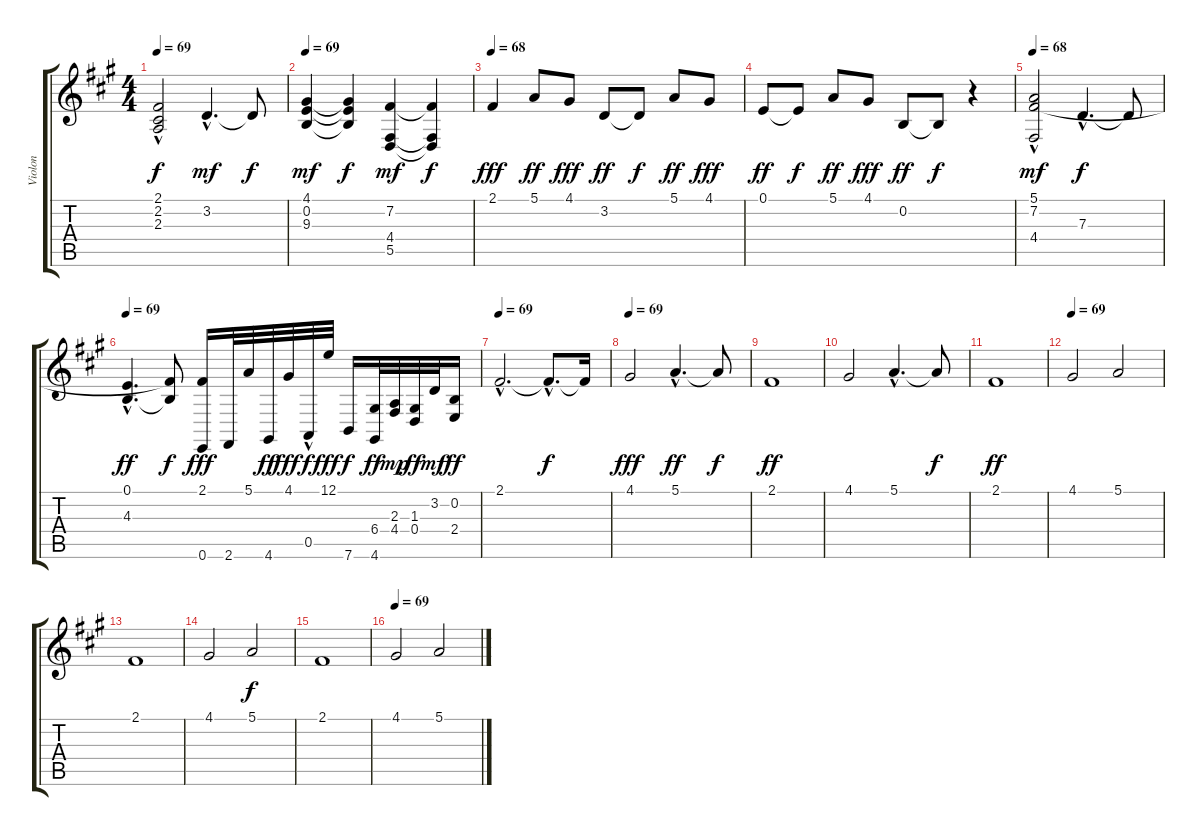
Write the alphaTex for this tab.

\track ("Violon " "Violon ") {instrument stringensemble1}
\staff {score tabs}
\tuning (E4 B3 G3 D3 A2 E2) {hide}
\ts (4 4)
\tempo 69
\clef g2
\ks f#minor
(2.1{hac} 2.2 2.3).2{dy f} 3.2{hac}.4{d dy mf} 3.2{t}.8{dy f} |
\tempo 69
(4.1 0.2 9.3).4{dy mf} (4.1{t} 0.2{t} 9.3{t}).4{dy f} (7.2 4.4 5.5).4{dy mf} (7.2{t} 4.4{t} 5.5{t}).4{dy f} |
\tempo 68
2.1.4{dy fff} 5.1.8{dy ff} 4.1.8{dy fff} 3.2.8{dy ff} 3.2{t}.8{dy f} 5.1.8{dy ff} 4.1.8{dy fff} |
0.1.8{dy ff} 0.1{t}.8{dy f} 5.1.8{dy ff} 4.1.8{dy fff} 0.2.8{dy ff} 0.2{t}.8{dy f} r.4 |
\tempo 68
(5.1{hac} 7.2{hac} 4.4).2{dy mf} 7.3{hac}.4{d dy f} 7.3{t}.8 |
\tempo 69
(0.1{hac} 4.3{hac}).4{d dy ff} (7.2{t} 4.3{t}).8{dy f} (2.1 0.6).16{dy fff} 2.6.32 5.1.32 4.6.32{dy ff} 4.1.32{dy fff} 0.5{hac}.32{dy f} 12.1.32{dy fff} 7.6.16{dy f} (6.4 4.6).32{dy ff} (2.3 4.4).32{dy mp} (1.3 0.4).32{dy ff} 3.2.32{dy mf} (0.2 2.4).16{dy ff} |
\tempo 69
2.1{hac}.2{d} 2.1{hac t}.8{d dy f} 2.1{t}.16 |
\tempo 69
4.1.2{dy fff} 5.1{hac}.4{d dy ff} 5.1{t}.8{dy f} |
2.1.1{dy ff} |
4.1.2 5.1{hac}.4{d} 5.1{t}.8{dy f} |
2.1.1{dy ff} |
\tempo 69
4.1.2 5.1.2 |
2.1.1 |
4.1.2 5.1.2{dy f} |
2.1.1 |
\tempo 69
4.1.2 5.1.2
